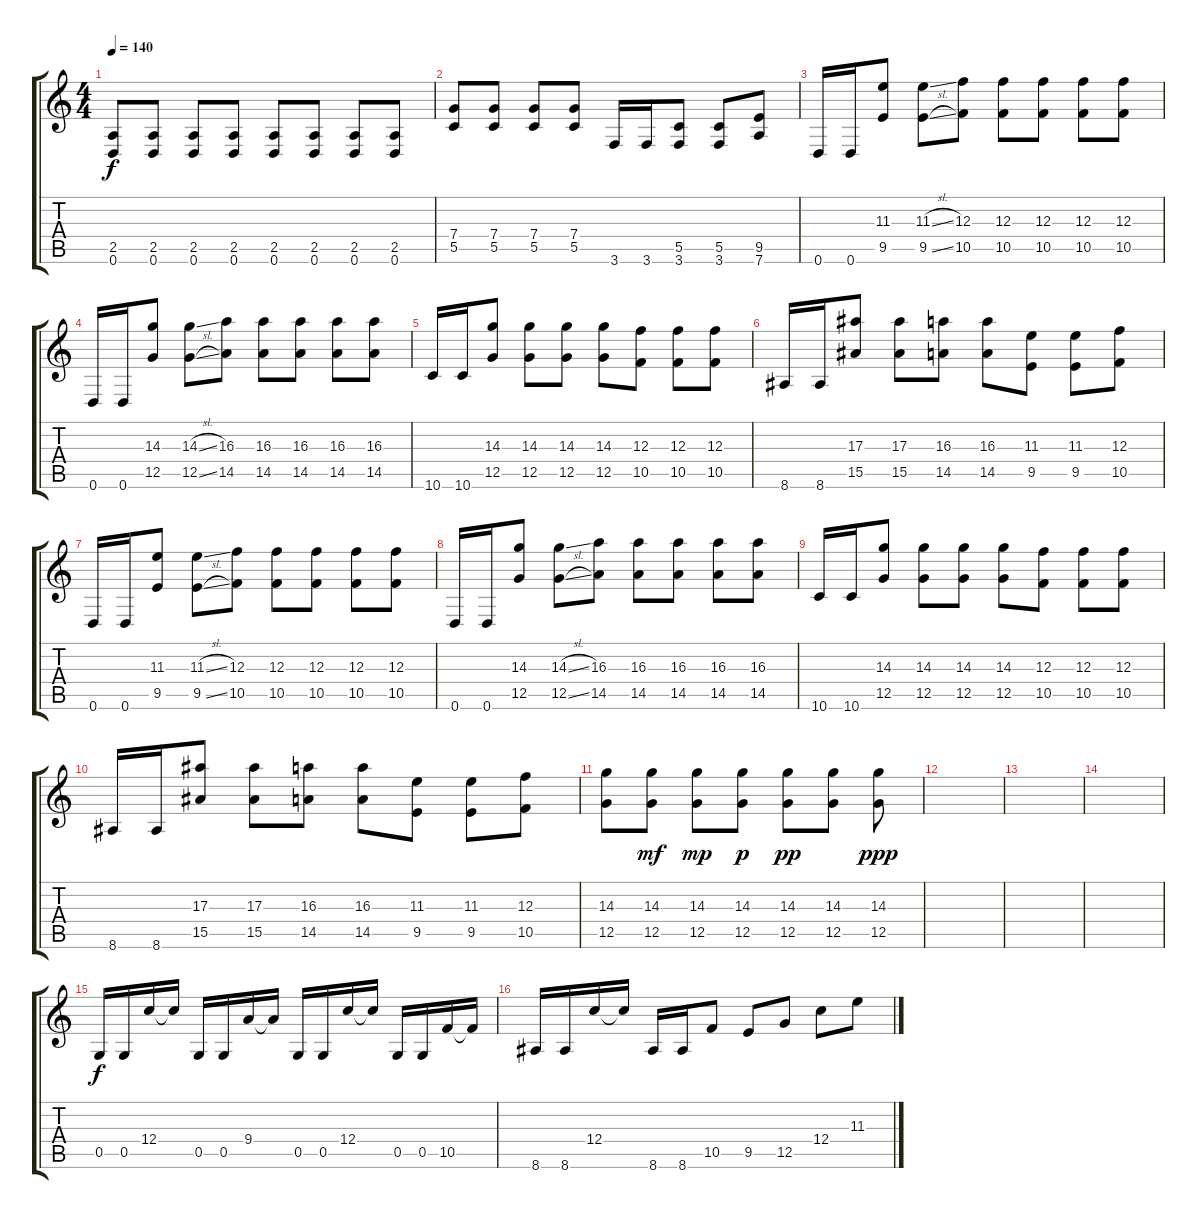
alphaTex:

\track "" {instrument distortionguitar}
\staff {score tabs}
\tuning (D4 A3 F3 C3 G2 D2) {hide}
\ts (4 4)
\tempo 140
\clef g2
\ks c
(2.5 0.6).8{dy f} (2.5 0.6).8 (2.5 0.6).8 (2.5 0.6).8 (2.5 0.6).8 (2.5 0.6).8 (2.5 0.6).8 (2.5 0.6).8 |
(7.4 5.5).8 (7.4 5.5).8 (7.4 5.5).8 (7.4 5.5).8 3.6.16 3.6.16 (5.5 3.6).8 (5.5 3.6).8 (9.5 7.6).8 |
0.6.16 0.6.16 (11.3 9.5).8 (11.3{sl} 9.5{sl}).8 (12.3 10.5).8 (12.3 10.5).8 (12.3 10.5).8 (12.3 10.5).8 (12.3 10.5).8 |
0.6.16 0.6.16 (14.3 12.5).8 (14.3{sl} 12.5{sl}).8 (16.3 14.5).8 (16.3 14.5).8 (16.3 14.5).8 (16.3 14.5).8 (16.3 14.5).8 |
10.6.16 10.6.16 (14.3 12.5).8 (14.3 12.5).8 (14.3 12.5).8 (14.3 12.5).8 (12.3 10.5).8 (12.3 10.5).8 (12.3 10.5).8 |
8.6.16 8.6.16 (17.3 15.5).8 (17.3 15.5).8 (16.3 14.5).8 (16.3 14.5).8 (11.3 9.5).8 (11.3 9.5).8 (12.3 10.5).8 |
0.6.16 0.6.16 (11.3 9.5).8 (11.3{sl} 9.5{sl}).8 (12.3 10.5).8 (12.3 10.5).8 (12.3 10.5).8 (12.3 10.5).8 (12.3 10.5).8 |
0.6.16 0.6.16 (14.3 12.5).8 (14.3{sl} 12.5{sl}).8 (16.3 14.5).8 (16.3 14.5).8 (16.3 14.5).8 (16.3 14.5).8 (16.3 14.5).8 |
10.6.16 10.6.16 (14.3 12.5).8 (14.3 12.5).8 (14.3 12.5).8 (14.3 12.5).8 (12.3 10.5).8 (12.3 10.5).8 (12.3 10.5).8 |
8.6.16 8.6.16 (17.3 15.5).8 (17.3 15.5).8 (16.3 14.5).8 (16.3 14.5).8 (11.3 9.5).8 (11.3 9.5).8 (12.3 10.5).8 |
(14.3 12.5).8 (14.3 12.5).8{dy mf} (14.3 12.5).8{dy mp} (14.3 12.5).8{dy p} (14.3 12.5).8{dy pp} (14.3 12.5).8 (14.3 12.5).8{dy ppp} |
|
|
|
0.5.16{dy f} 0.5.16 12.4.16 12.4{t}.16 0.5.16 0.5.16 9.4.16 9.4{t}.16 0.5.16 0.5.16 12.4.16 12.4{t}.16 0.5.16 0.5.16 10.5.16 10.5{t}.16 |
8.6.16 8.6.16 12.4.16 12.4{t}.16 8.6.16 8.6.16 10.5.8 9.5.8 12.5.8 12.4.8 11.3.8
